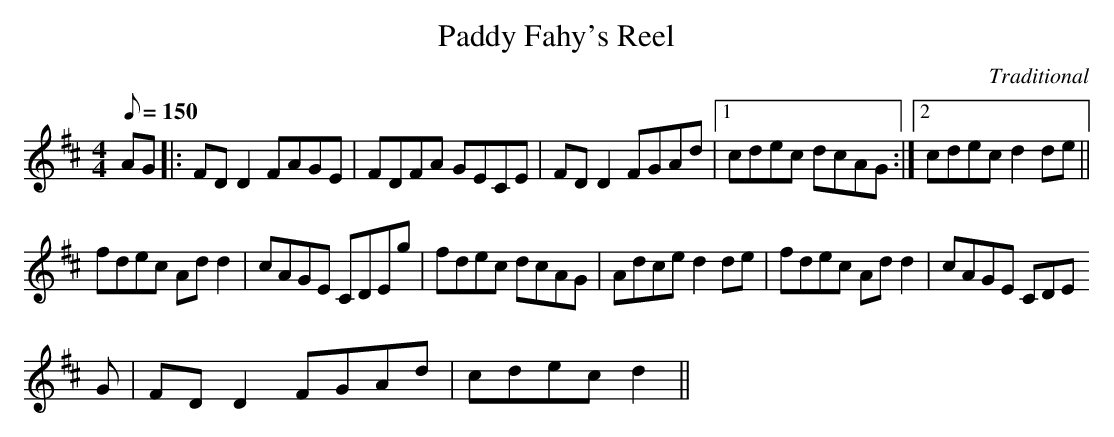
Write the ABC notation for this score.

X:1
T:Paddy Fahy's Reel
M:4/4
L:1/8
Q:150
C:Traditional
K:D
AG |: FD D2 FAGE | FDFA GECE | FD D2 FGAd |1 cdec dcAG :|2 cdec d2 de ||
fdec Ad d2 | cAGE CDEg | fdec dcAG | Adce d2 de | fdec Ad d2 | cAGE CDE
G | FD D2 FGAd | cdec d2 ||
